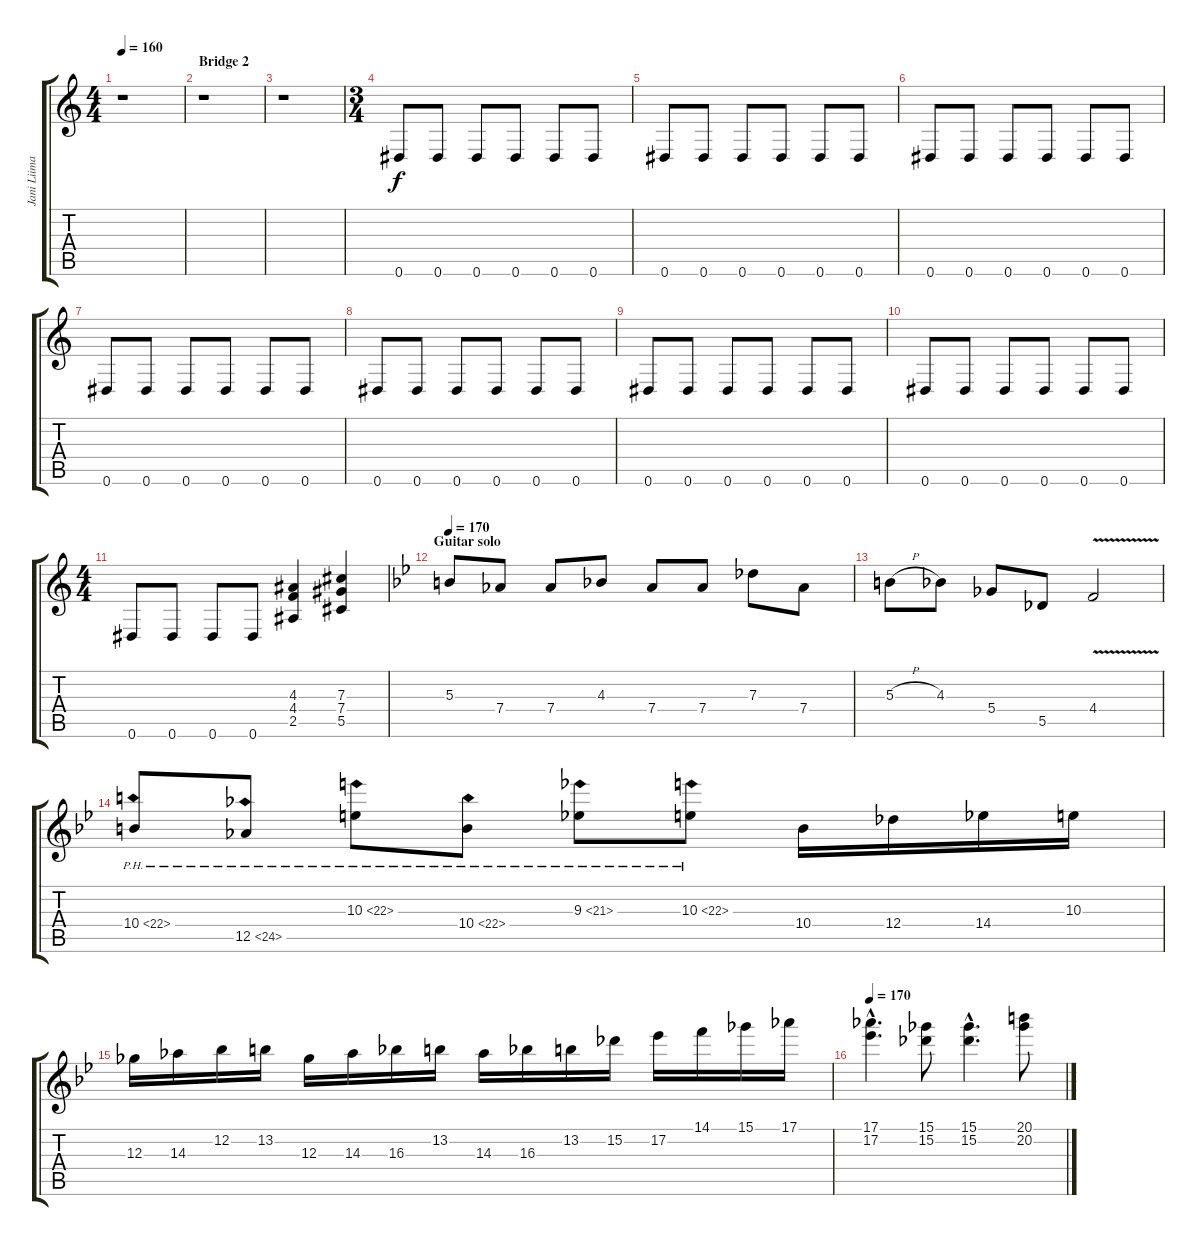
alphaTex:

\track ("Jani Liimatainen" "Jani Liima") {instrument distortionguitar}
\staff {score tabs}
\tuning (Eb4 Bb3 Gb3 Db3 Ab2 Eb2) {hide}
\ts (4 4)
\tempo 160
\clef g2
\ks c
r.1{dy f} |
\section ("" "Bridge 2")
r.1 |
r.1 |
\ts (3 4)
0.6.8 0.6.8 0.6.8 0.6.8 0.6.8 0.6.8 |
0.6.8 0.6.8 0.6.8 0.6.8 0.6.8 0.6.8 |
0.6.8 0.6.8 0.6.8 0.6.8 0.6.8 0.6.8 |
0.6.8 0.6.8 0.6.8 0.6.8 0.6.8 0.6.8 |
0.6.8 0.6.8 0.6.8 0.6.8 0.6.8 0.6.8 |
0.6.8 0.6.8 0.6.8 0.6.8 0.6.8 0.6.8 |
0.6.8 0.6.8 0.6.8 0.6.8 0.6.8 0.6.8 |
\ts (4 4)
0.6.8 0.6.8 0.6.8 0.6.8 (4.3 4.4 2.5).4 (7.3 7.4 5.5).4 |
\section ("" "Guitar solo ")
\tempo 170
\ks gminor
5.3.8{volume 16 balance 8} 7.4.8 7.4.8 4.3.8 7.4.8 7.4.8 7.3.8 7.4.8 |
5.3{h}.8 4.3.8 5.4.8 5.5.8 4.4{v}.2 |
10.4{ph 12}.8 12.5{ph 12}.8 10.3{ph 12}.8 10.4{ph 12}.8 9.3{ph 12}.8 10.3{ph 12}.8 10.4.16 12.4.16 14.4.16 10.3.16 |
12.3.16 14.3.16 12.2.16 13.2.16 12.3.16 14.3.16 16.3.16 13.2.16 14.3.16 16.3.16 13.2.16 15.2.16 17.2.16 14.1.16 15.1.16 17.1.16 |
\tempo 170
(17.1{hac} 17.2{hac}).4{d} (15.1 15.2).8 (15.1{hac} 15.2{hac}).4{d} (20.1 20.2).8
